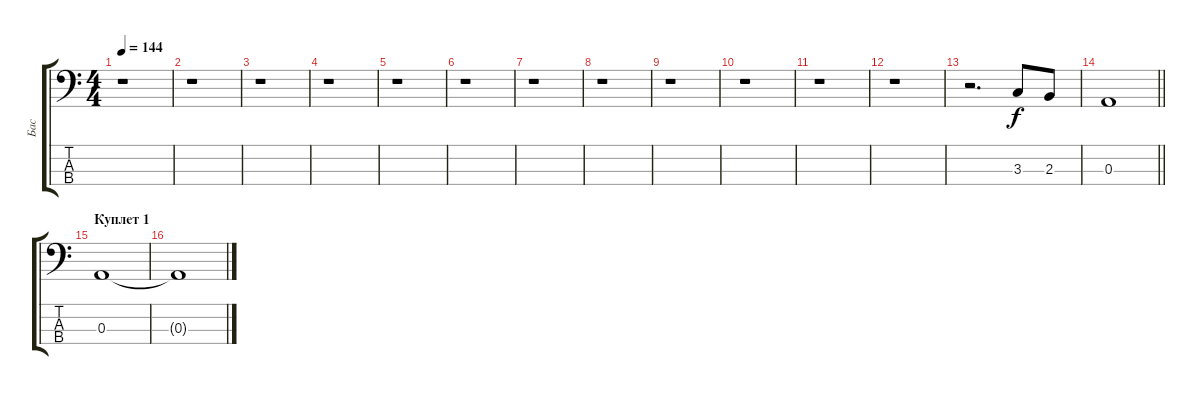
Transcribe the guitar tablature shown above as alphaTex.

\track ("Бас" "Бас") {instrument electricbassfinger}
\staff {score tabs}
\tuning (G2 D2 A1 E1) {hide}
\ts (4 4)
\tempo 144
\clef f4
\ks c
r.1{dy f} |
r.1 |
r.1 |
r.1 |
r.1 |
r.1 |
r.1 |
r.1 |
r.1 |
r.1 |
r.1 |
r.1 |
r.2{d} 3.3.8 2.3.8 |
\barLineRight lightlight
0.3.1 |
\section ("" "Куплет 1")
0.3.1 |
0.3{t}.1
